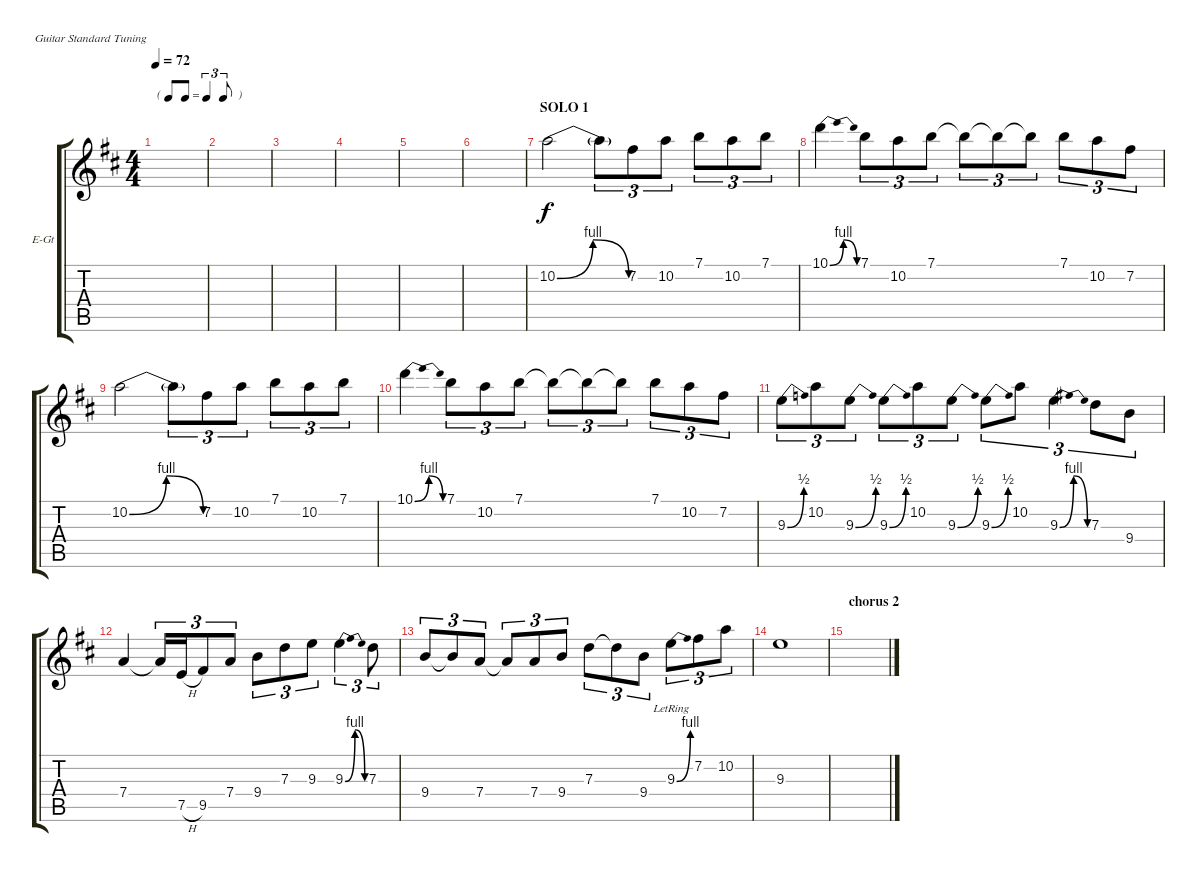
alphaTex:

\defaultSystemsLayout 4
\bracketExtendMode groupsimilarinstruments
\firstSystemTrackNameOrientation horizontal
\otherSystemsTrackNameOrientation horizontal
\track ("Electric Guitar" "E-Gt") {instrument electricguitarclean}
\staff {score tabs}
\tuning (E4 B3 G3 D3 A2 E2)
\ts (4 4)
\tf triplet8th
\tempo 72
\clef g2
\scale
0.333333
\ks d
|
\scale
0.333333 |
\scale
0.333333 |
\scale
0.333333 |
\scale
0.333333 |
\scale
0.333333 |
\section ("" "SOLO 1")
\scale
0.333333 10.2{be (bendrelease 0 0 10.2 4 20.4 4 42 0)}.2 10.2{t}.8{tu (3 2)} 7.2.8{tu (3 2)} 10.2.8{tu (3 2)} 7.1.8{tu (3 2)} 10.2.8{tu (3 2)} 7.1.8{tu (3 2)} |
\scale
0.333333 10.1{be (bendrelease 0 0 26.4 4 30.599999999999998 4 48.6 0)}.4 7.1.8{tu (3 2)} 10.2.8{tu (3 2)} 7.1.8{tu (3 2)} 7.1{t}.8{tu (3 2)} 7.1{t}.8{tu (3 2)} 7.1{t}.8{tu (3 2)} 7.1.8{tu (3 2)} 10.2.8{tu (3 2)} 7.2.8{tu (3 2)} |
\scale
0.333333 10.2{be (bendrelease 0 0 10.2 4 20.4 4 42 0)}.2 10.2{t}.8{tu (3 2)} 7.2.8{tu (3 2)} 10.2.8{tu (3 2)} 7.1.8{tu (3 2)} 10.2.8{tu (3 2)} 7.1.8{tu (3 2)} |
\scale
0.333333 10.1{be (bendrelease 0 0 26.4 4 30.599999999999998 4 48.6 0)}.4 7.1.8{tu (3 2)} 10.2.8{tu (3 2)} 7.1.8{tu (3 2)} 7.1{t}.8{tu (3 2)} 7.1{t}.8{tu (3 2)} 7.1{t}.8{tu (3 2)} 7.1.8{tu (3 2)} 10.2.8{tu (3 2)} 7.2.8{tu (3 2)} |
\scale
0.333333 9.3{be (bend 0 0 21.599999999999998 2)}.8{tu (3 2)} 10.2.8{tu (3 2)} 9.3{be (bend 0 0 10.799999999999999 2)}.8{tu (3 2)} 9.3{be (bend 0 0 9 2)}.8{tu (3 2)} 10.2.8{tu (3 2)} 9.3{be (bend 0 0 10.799999999999999 2)}.8{tu (3 2)} 9.3{be (bend 0 0 9 2)}.8{tu (3 2)} 10.2.8{tu (3 2)} 9.3{be (bendrelease 0 0 10.2 4 20.4 4 44.4 0)}.4{tu (3 2)} 7.3.8{tu (3 2)} 9.4.8{tu (3 2)} |
\scale
0.333333 7.4.4 7.4{t}.16{tu (3 2)} 7.5{h}.16{tu (3 2)} 9.5.8{tu (3 2)} 7.4.8{tu (3 2)} 9.4.8{tu (3 2)} 7.3.8{tu (3 2)} 9.3.8{tu (3 2)} 9.3{be (bendrelease 0 0 10.2 4 20.4 4 44.4 0)}.4{tu (3 2)} 7.3.8{tu (3 2)} |
\scale
0.333333 9.4.8{tu (3 2)} 9.4{t}.8{tu (3 2)} 7.4.8{tu (3 2)} 7.4{t}.8{tu (3 2)} 7.4.8{tu (3 2)} 9.4.8{tu (3 2)} 7.3.8{tu (3 2)} 7.3{t}.8{tu (3 2)} 9.4.8{tu (3 2)} 9.3{be (bend 0 0 23.4 4) lr}.8{tu (3 2)} 7.2.8{tu (3 2)} 10.2.8{tu (3 2)} |
\scale
0.333333 9.3.1 |
\section ("" "chorus 2")
\scale
0.333333 |
\scale
0.333333
